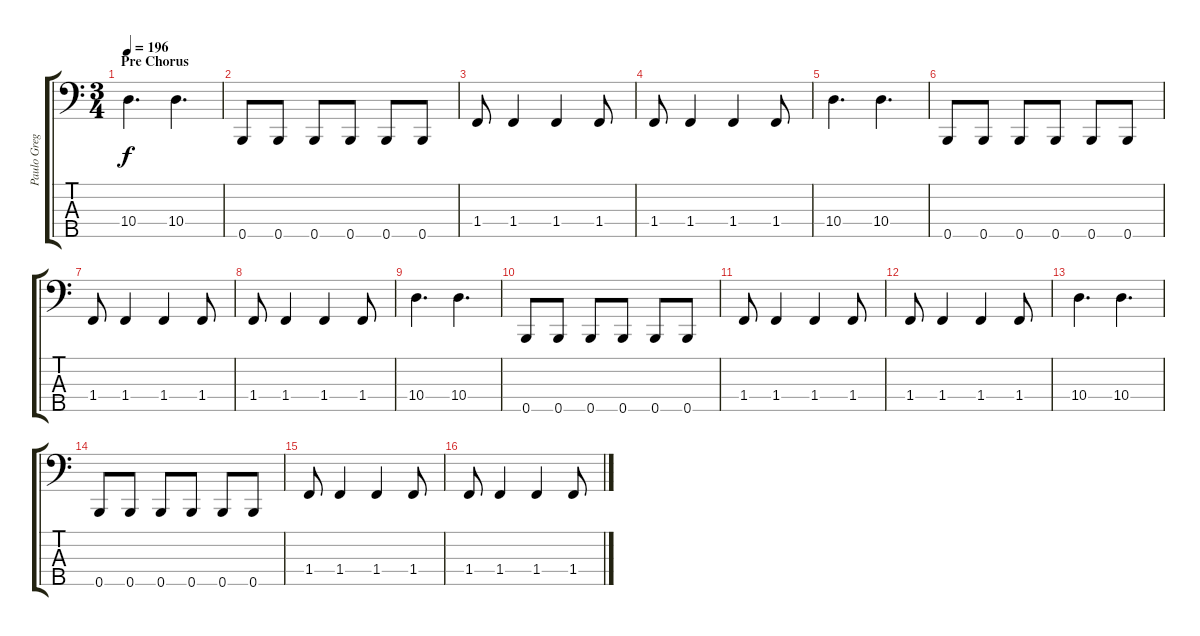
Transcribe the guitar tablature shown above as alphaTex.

\track ("Paulo Gregoletto" "Paulo Greg") {instrument electricbassfinger}
\staff {score tabs}
\tuning (G2 D2 A1 E1 B0) {hide}
\ts (3 4)
\section ("" "Pre Chorus")
\tempo 196
\clef f4
\ks c
10.4.4{d dy f} 10.4.4{d} |
0.5.8 0.5.8 0.5.8 0.5.8 0.5.8 0.5.8 |
1.4.8 1.4.4 1.4.4 1.4.8 |
1.4.8 1.4.4 1.4.4 1.4.8 |
10.4.4{d} 10.4.4{d} |
0.5.8 0.5.8 0.5.8 0.5.8 0.5.8 0.5.8 |
1.4.8 1.4.4 1.4.4 1.4.8 |
1.4.8 1.4.4 1.4.4 1.4.8 |
10.4.4{d} 10.4.4{d} |
0.5.8 0.5.8 0.5.8 0.5.8 0.5.8 0.5.8 |
1.4.8 1.4.4 1.4.4 1.4.8 |
1.4.8 1.4.4 1.4.4 1.4.8 |
10.4.4{d} 10.4.4{d} |
0.5.8 0.5.8 0.5.8 0.5.8 0.5.8 0.5.8 |
1.4.8 1.4.4 1.4.4 1.4.8 |
1.4.8 1.4.4 1.4.4 1.4.8
